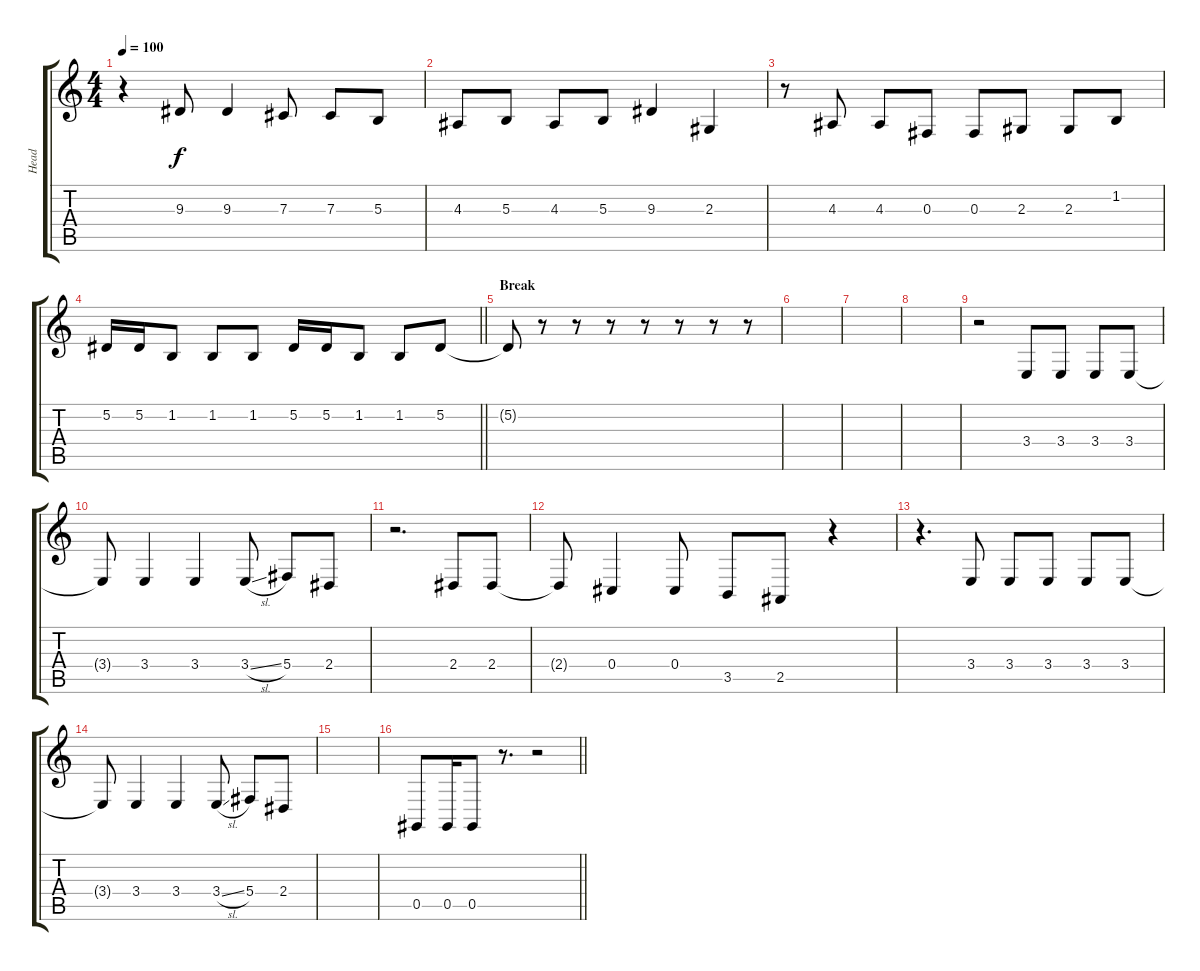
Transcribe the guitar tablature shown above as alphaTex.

\track ("Head" "Head") {instrument lead6voice}
\staff {score tabs}
\tuning (Eb4 Bb3 Gb3 Db3 Ab2 Eb2) {hide}
\ts (4 4)
\tempo 100
\clef g2
\ks c
r.4{dy f} 9.3.8 9.3.4 7.3.8 7.3.8 5.3.8 |
4.3.8 5.3.8 4.3.8 5.3.8 9.3.4 2.3.4 |
r.8 4.3.8 4.3.8 0.3.8 0.3.8 2.3.8 2.3.8 1.2.8 |
\barLineRight lightlight
5.2.16 5.2.16 1.2.8 1.2.8 1.2.8 5.2.16 5.2.16 1.2.8 1.2.8 5.2.8 |
\section ("" "Break")
5.2{t}.8 r.8 r.8 r.8 r.8 r.8 r.8 r.8 |
|
|
|
r.2 3.4.8 3.4.8 3.4.8 3.4.8 |
3.4{t}.8 3.4.4 3.4.4 3.4{sl}.8 5.4.8 2.4.8 |
r.2{d} 2.4.8 2.4.8 |
2.4{t}.8 0.4.4 0.4.8 3.5.8 2.5.8 r.4 |
r.4{d} 3.4.8 3.4.8 3.4.8 3.4.8 3.4.8 |
3.4{t}.8 3.4.4 3.4.4 3.4{sl}.8 5.4.8 2.4.8 |
|
\barLineRight lightlight
0.5.8 0.5.16 0.5.8 r.8{d} r.2
